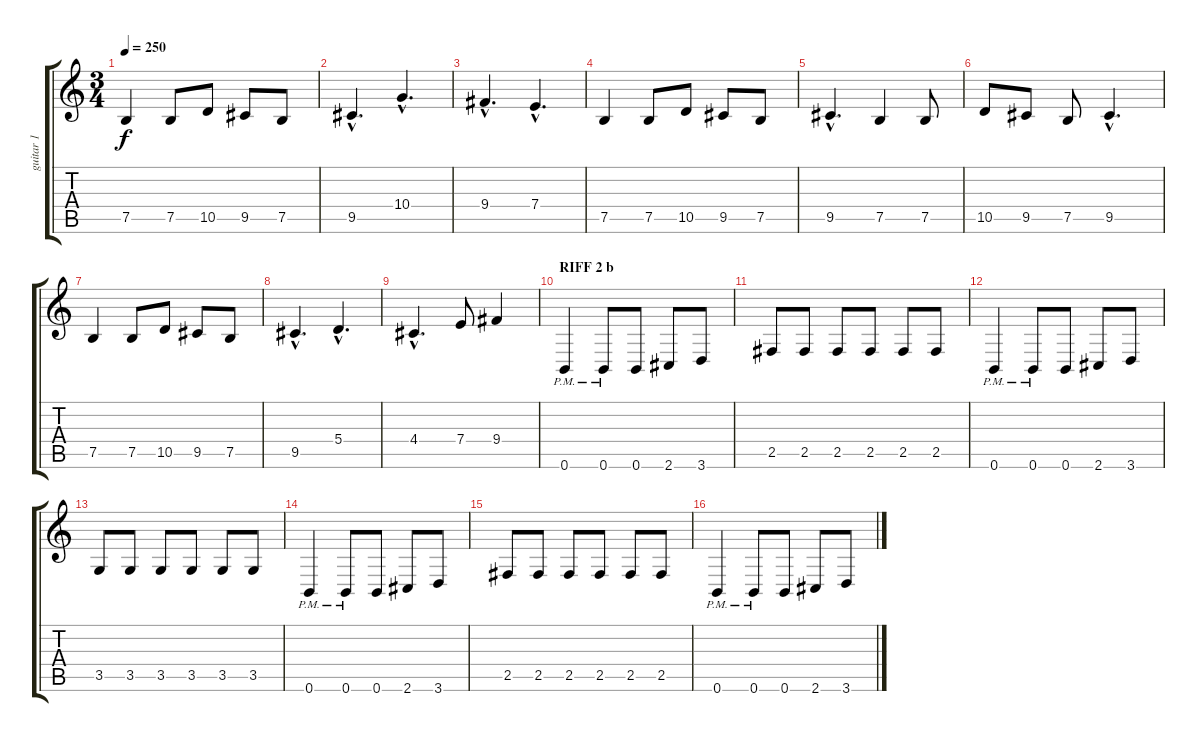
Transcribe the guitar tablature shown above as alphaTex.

\track ("guitar 1" "guitar 1") {instrument distortionguitar}
\staff {score tabs}
\tuning (B3 Gb3 D3 A2 E2 B1) {hide}
\ts (3 4)
\tempo 250
\clef g2
\ks c
7.5.4{dy f} 7.5.8 10.5.8 9.5.8 7.5.8 |
9.5{hac}.4{d} 10.4{hac}.4{d} |
9.4{hac}.4{d} 7.4{hac}.4{d} |
7.5.4 7.5.8 10.5.8 9.5.8 7.5.8 |
9.5{hac}.4{d} 7.5.4 7.5.8 |
10.5.8 9.5.8 7.5.8 9.5{hac}.4{d} |
7.5.4 7.5.8 10.5.8 9.5.8 7.5.8 |
9.5{hac}.4{d} 5.4{hac}.4{d} |
4.4{hac}.4{d} 7.4.8 9.4.4 |
\section ("" "RIFF 2 b")
0.6{pm}.4 0.6{pm}.8 0.6.8 2.6.8 3.6.8 |
2.5.8 2.5.8 2.5.8 2.5.8 2.5.8 2.5.8 |
0.6{pm}.4 0.6{pm}.8 0.6.8 2.6.8 3.6.8 |
3.5.8 3.5.8 3.5.8 3.5.8 3.5.8 3.5.8 |
0.6{pm}.4 0.6{pm}.8 0.6.8 2.6.8 3.6.8 |
2.5.8 2.5.8 2.5.8 2.5.8 2.5.8 2.5.8 |
0.6{pm}.4 0.6{pm}.8 0.6.8 2.6.8 3.6.8
